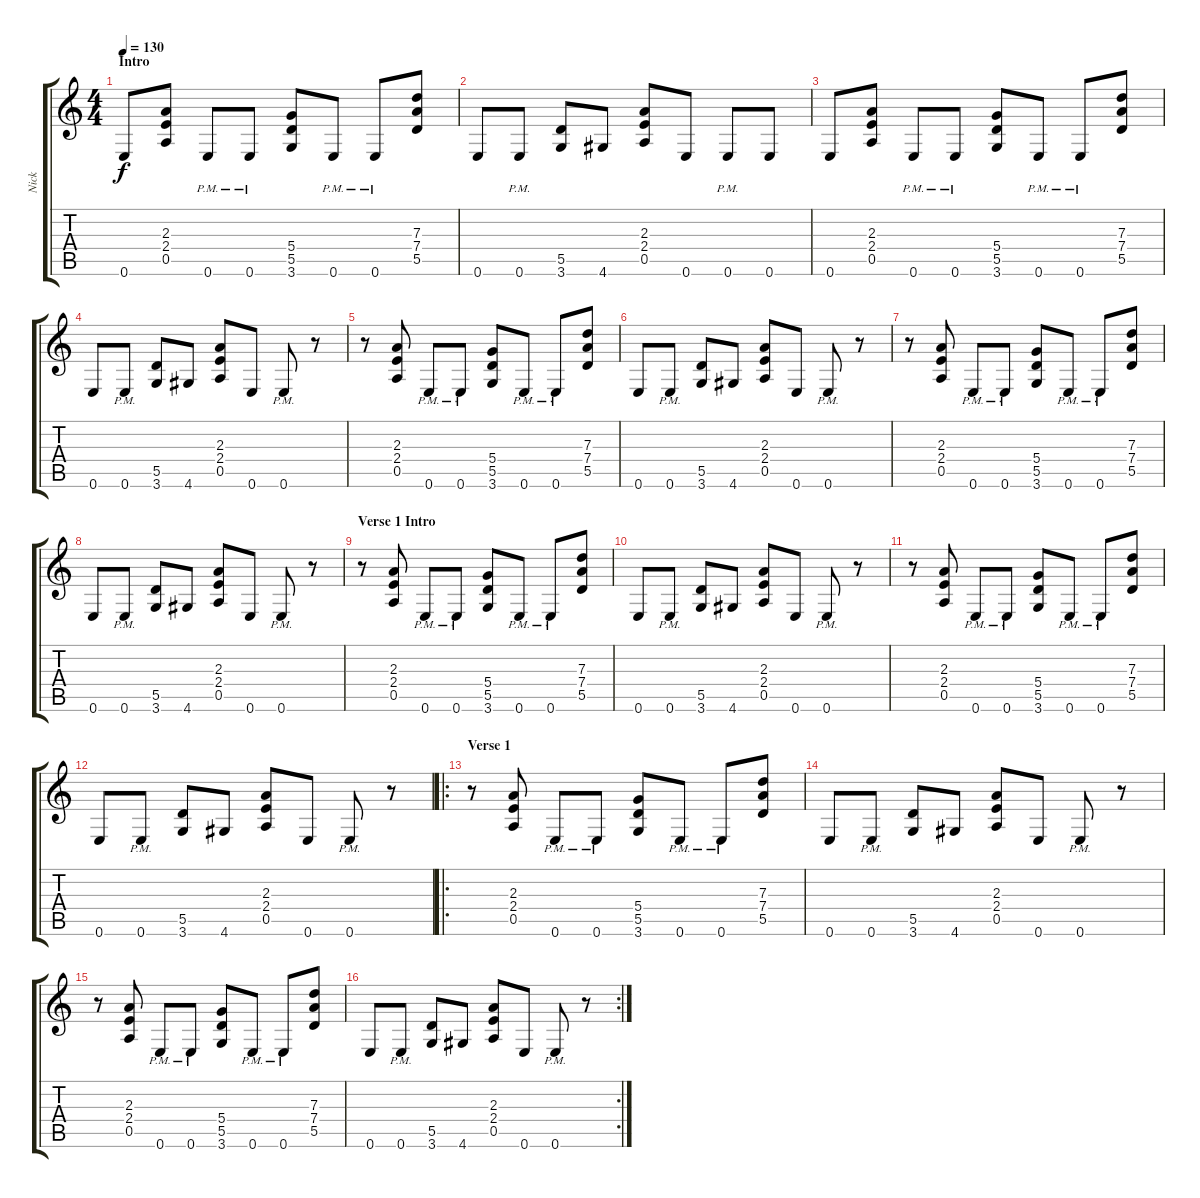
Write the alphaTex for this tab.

\track ("Nick" "Nick") {instrument distortionguitar}
\staff {score tabs}
\tuning (E4 B3 G3 D3 A2 E2) {hide}
\ts (4 4)
\section ("" "Intro")
\tempo 130
\clef g2
\ks c
0.6.8{dy f instrument distortionguitar} (2.3 2.4 0.5).8 0.6{pm}.8 0.6{pm}.8 (5.4 5.5 3.6).8 0.6{pm}.8 0.6{pm}.8 (7.3 7.4 5.5).8 |
0.6.8 0.6{pm}.8 (5.5 3.6).8 4.6.8 (2.3 2.4 0.5).8 0.6.8 0.6{pm}.8 0.6.8 |
0.6.8 (2.3 2.4 0.5).8 0.6{pm}.8 0.6{pm}.8 (5.4 5.5 3.6).8 0.6{pm}.8 0.6{pm}.8 (7.3 7.4 5.5).8 |
0.6.8 0.6{pm}.8 (5.5 3.6).8 4.6.8 (2.3 2.4 0.5).8 0.6.8 0.6{pm}.8 r.8 |
r.8 (2.3 2.4 0.5).8 0.6{pm}.8 0.6{pm}.8 (5.4 5.5 3.6).8 0.6{pm}.8 0.6{pm}.8 (7.3 7.4 5.5).8 |
0.6.8 0.6{pm}.8 (5.5 3.6).8 4.6.8 (2.3 2.4 0.5).8 0.6.8 0.6{pm}.8 r.8 |
r.8 (2.3 2.4 0.5).8 0.6{pm}.8 0.6{pm}.8 (5.4 5.5 3.6).8 0.6{pm}.8 0.6{pm}.8 (7.3 7.4 5.5).8 |
0.6.8 0.6{pm}.8 (5.5 3.6).8 4.6.8 (2.3 2.4 0.5).8 0.6.8 0.6{pm}.8 r.8 |
\section ("" "Verse 1 Intro")
r.8 (2.3 2.4 0.5).8 0.6{pm}.8 0.6{pm}.8 (5.4 5.5 3.6).8 0.6{pm}.8 0.6{pm}.8 (7.3 7.4 5.5).8 |
0.6.8 0.6{pm}.8 (5.5 3.6).8 4.6.8 (2.3 2.4 0.5).8 0.6.8 0.6{pm}.8 r.8 |
r.8 (2.3 2.4 0.5).8 0.6{pm}.8 0.6{pm}.8 (5.4 5.5 3.6).8 0.6{pm}.8 0.6{pm}.8 (7.3 7.4 5.5).8 |
0.6.8 0.6{pm}.8 (5.5 3.6).8 4.6.8 (2.3 2.4 0.5).8 0.6.8 0.6{pm}.8 r.8 |
\ro
\section ("" "Verse 1")
r.8 (2.3 2.4 0.5).8 0.6{pm}.8 0.6{pm}.8 (5.4 5.5 3.6).8 0.6{pm}.8 0.6{pm}.8 (7.3 7.4 5.5).8 |
0.6.8 0.6{pm}.8 (5.5 3.6).8 4.6.8 (2.3 2.4 0.5).8 0.6.8 0.6{pm}.8 r.8 |
r.8 (2.3 2.4 0.5).8 0.6{pm}.8 0.6{pm}.8 (5.4 5.5 3.6).8 0.6{pm}.8 0.6{pm}.8 (7.3 7.4 5.5).8 |
\rc 2
0.6.8 0.6{pm}.8 (5.5 3.6).8 4.6.8 (2.3 2.4 0.5).8 0.6.8 0.6{pm}.8 r.8
